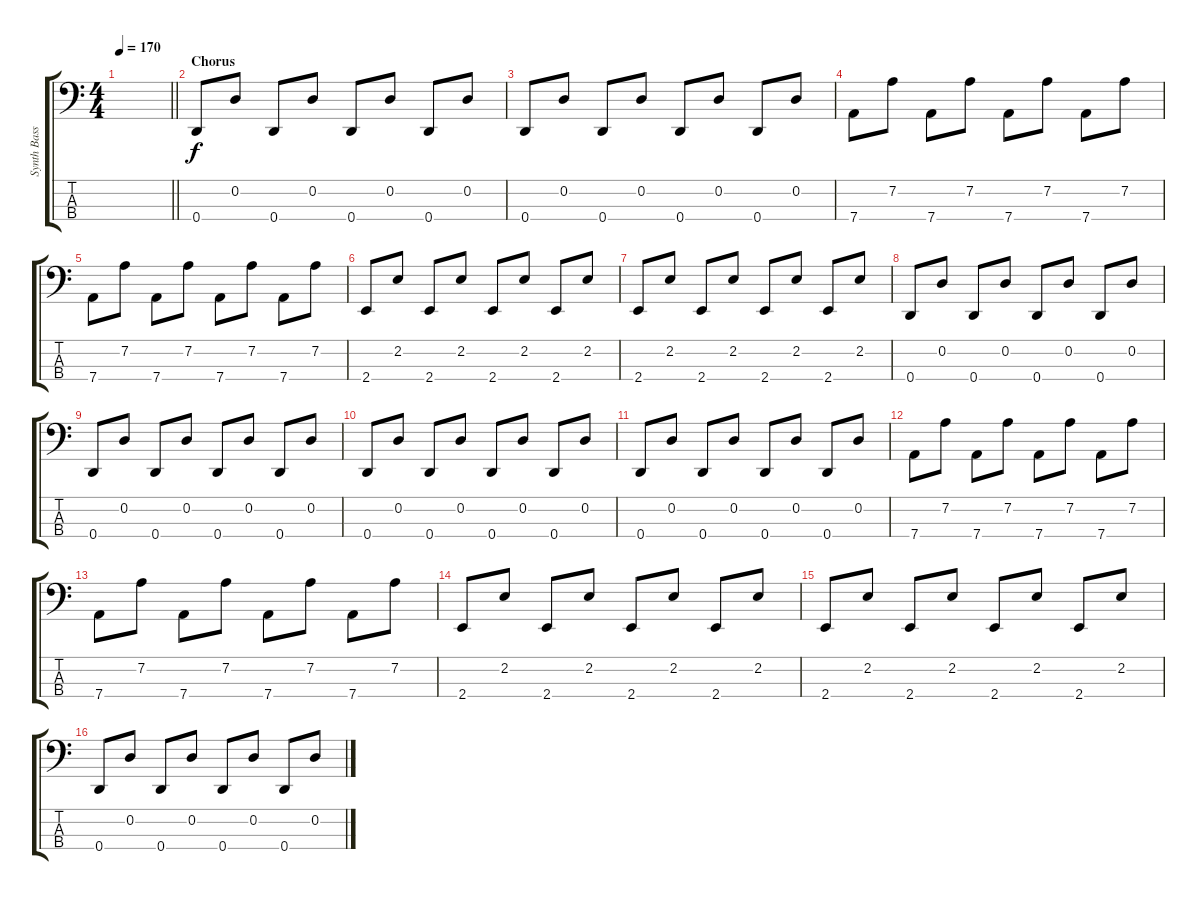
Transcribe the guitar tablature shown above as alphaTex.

\track ("Synth Bass" "Synth Bass") {instrument synthbass1}
\staff {score tabs}
\tuning (G2 D2 A1 D1) {hide}
\ts (4 4)
\tempo 170
\clef f4
\barLineRight lightlight
\ks c
|
\section ("" "Chorus")
0.4.8 0.2.8 0.4.8 0.2.8 0.4.8 0.2.8 0.4.8 0.2.8 |
0.4.8 0.2.8 0.4.8 0.2.8 0.4.8 0.2.8 0.4.8 0.2.8 |
7.4.8 7.2.8 7.4.8 7.2.8 7.4.8 7.2.8 7.4.8 7.2.8 |
7.4.8 7.2.8 7.4.8 7.2.8 7.4.8 7.2.8 7.4.8 7.2.8 |
2.4.8 2.2.8 2.4.8 2.2.8 2.4.8 2.2.8 2.4.8 2.2.8 |
2.4.8 2.2.8 2.4.8 2.2.8 2.4.8 2.2.8 2.4.8 2.2.8 |
0.4.8 0.2.8 0.4.8 0.2.8 0.4.8 0.2.8 0.4.8 0.2.8 |
0.4.8 0.2.8 0.4.8 0.2.8 0.4.8 0.2.8 0.4.8 0.2.8 |
0.4.8 0.2.8 0.4.8 0.2.8 0.4.8 0.2.8 0.4.8 0.2.8 |
0.4.8 0.2.8 0.4.8 0.2.8 0.4.8 0.2.8 0.4.8 0.2.8 |
7.4.8 7.2.8 7.4.8 7.2.8 7.4.8 7.2.8 7.4.8 7.2.8 |
7.4.8 7.2.8 7.4.8 7.2.8 7.4.8 7.2.8 7.4.8 7.2.8 |
2.4.8 2.2.8 2.4.8 2.2.8 2.4.8 2.2.8 2.4.8 2.2.8 |
2.4.8 2.2.8 2.4.8 2.2.8 2.4.8 2.2.8 2.4.8 2.2.8 |
0.4.8 0.2.8 0.4.8 0.2.8 0.4.8 0.2.8 0.4.8 0.2.8
